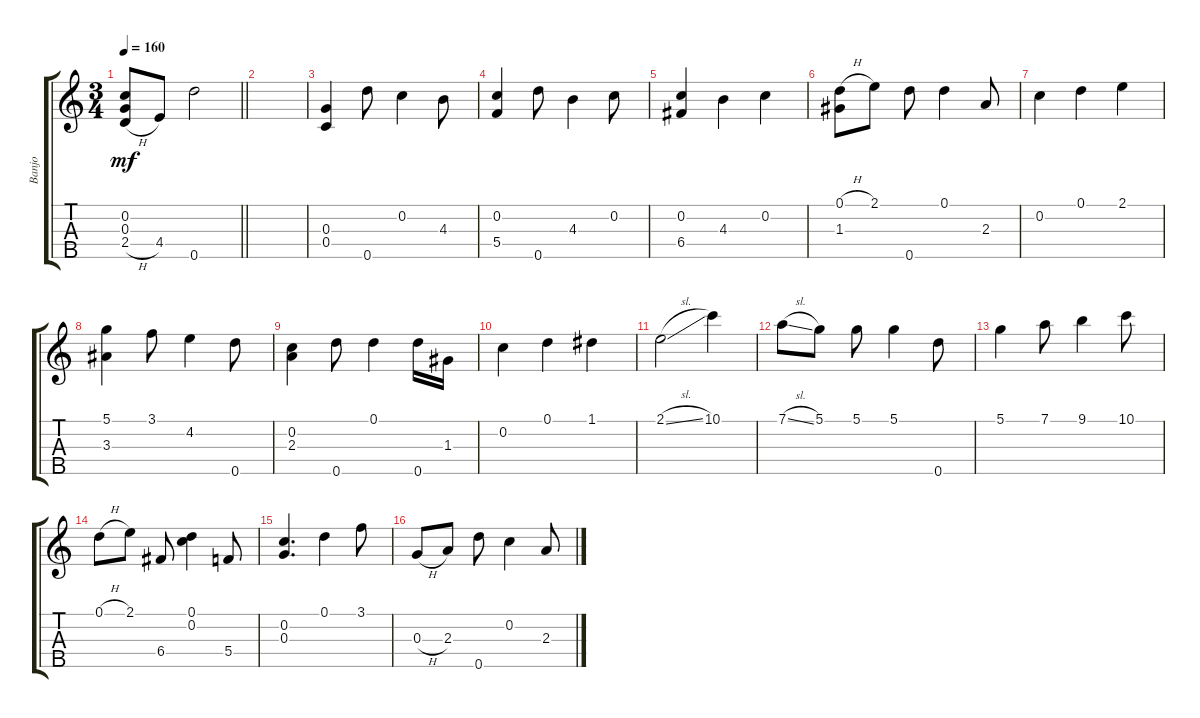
\track ("Banjo" "Banjo") {instrument banjo}
\staff {score tabs}
\tuning (D4 C4 G3 C3 D4) {hide}
\displaytranspose 12
\ts (3 4)
\tempo 160
\clef g2
\barLineRight lightlight
\ks c
(0.2 0.3 2.4{h t}).8{dy mf} 4.4.8 0.5.2 |
|
(0.3 0.4).4 0.5.8 0.2.4 4.3.8 |
(0.2 5.4).4 0.5.8 4.3.4 0.2.8 |
(0.2 6.4).4 4.3.4 0.2.4 |
(0.1{h} 1.3).8 2.1.8 0.5.8 0.1.4 2.3.8 |
0.2.4 0.1.4 2.1.4 |
(5.1 3.3).4 3.1.8 4.2.4 0.5.8 |
(0.2 2.3).4 0.5.8 0.1.4 0.5.16 1.3.16 |
0.2.4 0.1.4 1.1.4 |
2.1{sl}.2 10.1.4 |
7.1{sl}.8 5.1.8 5.1.8 5.1.4 0.5.8 |
5.1.4 7.1.8 9.1.4 10.1.8 |
0.1{h}.8 2.1.8 6.4.8 (0.1 0.2).4 5.4.8 |
(0.2 0.3).4{d} 0.1.4 3.1.8 |
0.3{h}.8 2.3.8 0.5.8 0.2.4 2.3.8
